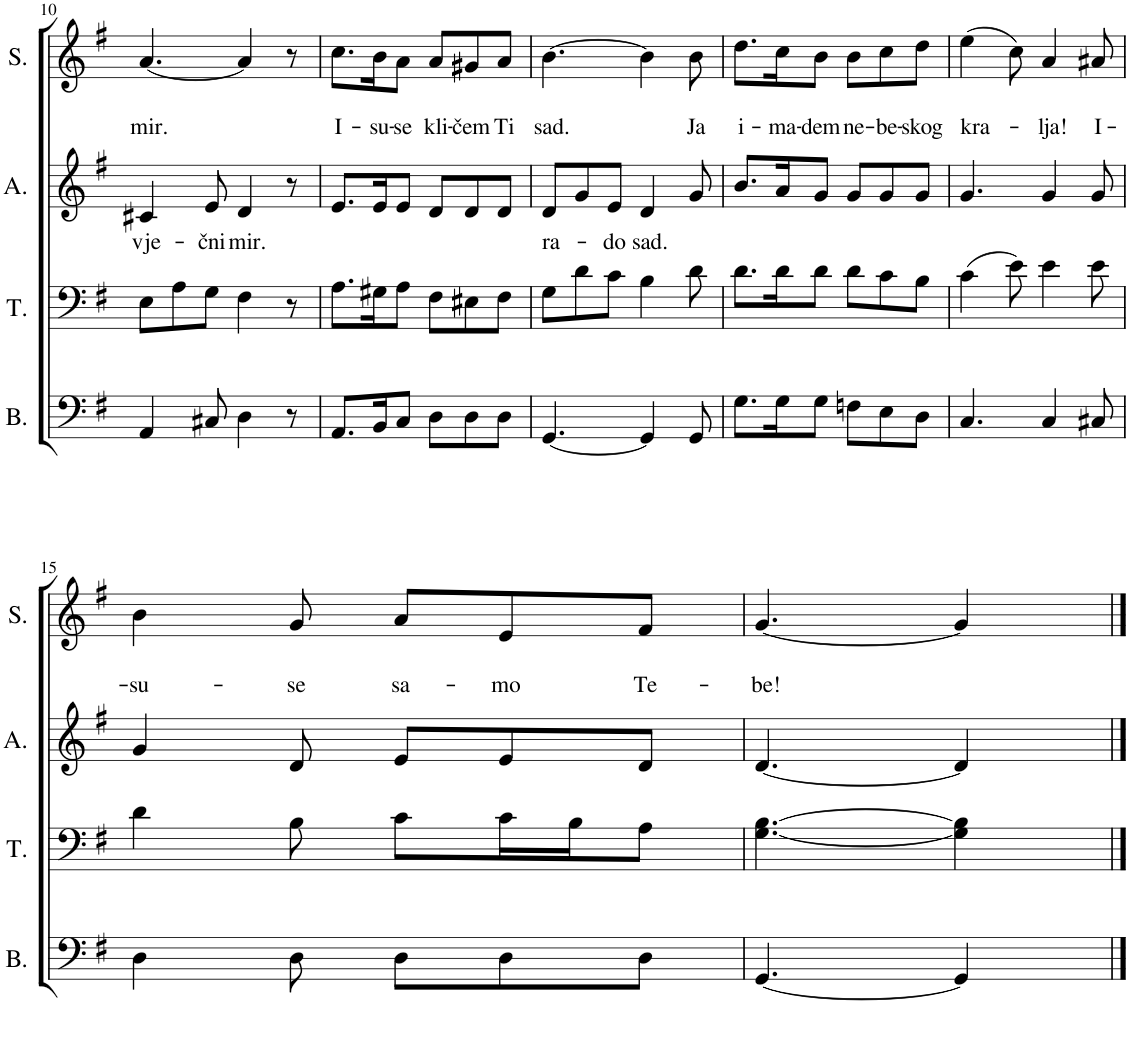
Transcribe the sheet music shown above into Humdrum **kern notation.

**kern	**kern	**kern	**text	**kern	**text	**text
*part4	*part3	*part2	*part2	*part1	*part1	*part1
*staff4	*staff3	*staff2	*staff2	*staff1	*staff1	*staff1
*I"Bass	*I"Tenor	*I"Alto	*	*I"Soprano	*	*
*I'B.	*I'T.	*I'A.	*	*I'S.	*	*
!!LO:PB:g=z
*clefF4	*clefF4	*clefG2	*	*clefG2	*	*
*k[f#]	*k[f#]	*k[f#]	*	*k[f#]	*	*
*M6/8	*M6/8	*M6/8	*	*M6/8	*	*
=10	=10	=10	=10	=10	=10	=10
!	!	!	!LO:LY:b	!	!	!LO:LY:b
4AA/	8E\L	4c#X/	vje-	[4.a/	.	mir.
.	8A\	.	.	.	.	.
!	!	!	!LO:LY:b	!	!	!
8C#X/	8G\J	8e/	-čni	.	.	.
!	!	!	!LO:LY:b	!	!	!
4D\	4F#\	4d/	mir.	4a/]	.	.
8r	8r	8r	.	8r	.	.
=11	=11	=11	=11	=11	=11	=11
!	!	!	!	!	!	!LO:LY:b
8.AA/L	8.A\L	8.e/L	.	8.cc\L	.	I-
!	!	!	!	!	!	!LO:LY:b
16BB/K	16G#X\K	16e/K	.	16b\K	.	-su-
!	!	!	!	!	!	!LO:LY:b
8C/J	8A\J	8e/J	.	8a\J	.	-se
!	!	!	!	!	!	!LO:LY:b
8D\L	8F#\L	8d/L	.	8a/L	.	kli-
!	!	!	!	!	!	!LO:LY:b
8D\	8E#X\	8d/	.	8g#X/	.	-čem
!	!	!	!	!	!	!LO:LY:b
8D\J	8F#\J	8d/J	.	8a/J	.	Ti
=12	=12	=12	=12	=12	=12	=12
!	!	!	!LO:LY:b	!	!	!LO:LY:b
[4.GG/	8G\L	8d/L	ra-	[4.b\	.	sad.
.	8d\	8g/	.	.	.	.
!	!	!	!LO:LY:b	!	!	!
.	8c\J	8e/J	-do	.	.	.
!	!	!	!LO:LY:b	!	!	!
4GG/]	4B\	4d/	sad.	4b\]	.	.
!	!	!	!	!	!	!LO:LY:b
8GG/	8d\	8g/	.	8b\	.	Ja
=13	=13	=13	=13	=13	=13	=13
!	!	!	!	!	!	!LO:LY:b
8.G\L	8.d\L	8.b/L	.	8.dd\L	.	i-
!	!	!	!	!	!	!LO:LY:b
16G\K	16d\K	16a/K	.	16cc\K	.	-ma-
!	!	!	!	!	!	!LO:LY:b
8G\J	8d\J	8g/J	.	8b\J	.	-dem
!	!	!	!	!	!	!LO:LY:b
8Fn\L	8d\L	8g/L	.	8b\L	.	ne-
!	!	!	!	!	!	!LO:LY:b
8E\	8c\	8g/	.	8cc\	.	-be-
!	!	!	!	!	!	!LO:LY:b
8D\J	8B\J	8g/J	.	8dd\J	.	-skog
=14	=14	=14	=14	=14	=14	=14
!	!	!	!	!	!	!LO:LY:b
4.C/	(4c\	4.g/	.	(4ee\	.	kra-
.	8e\)	.	.	8cc\)	.	.
!	!	!	!	!	!	!LO:LY:b
4C/	4e\	4g/	.	4a/	.	-lja!
!	!	!	!	!	!	!LO:LY:b
8C#X/	8e\	8g/	.	8a#X/	.	I-
!!LO:LB:g=z
=15	=15	=15	=15	=15	=15	=15
!	!	!	!	!	!	!LO:LY:b
4D\	4d\	4g/	.	4b\	.	-su-
!	!	!	!	!	!	!LO:LY:b
8D\	8B\	8d/	.	8g/	.	-se
!	!	!	!	!	!	!LO:LY:b
8D\L	8c\L	8e/L	.	8a/L	.	sa-
!	!	!	!	!	!	!LO:LY:b
8D\	16c\L	8e/	.	8e/	.	-mo
.	16B\J	.	.	.	.	.
!	!	!	!	!	!	!LO:LY:b
8D\J	8A\J	8d/J	.	8f#/J	.	Te-
=16	=16	=16	=16	=16	=16	=16
!	!	!	!	!	!	!LO:LY:b
[4.GG/	[4.G\ [4.B\	[4.d/	.	[4.g/	.	-be!
4GG/]	4G\] 4B\]	4d/]	.	4g/]	.	.
==	==	==	==	==	==	==
*-	*-	*-	*-	*-	*-	*-
